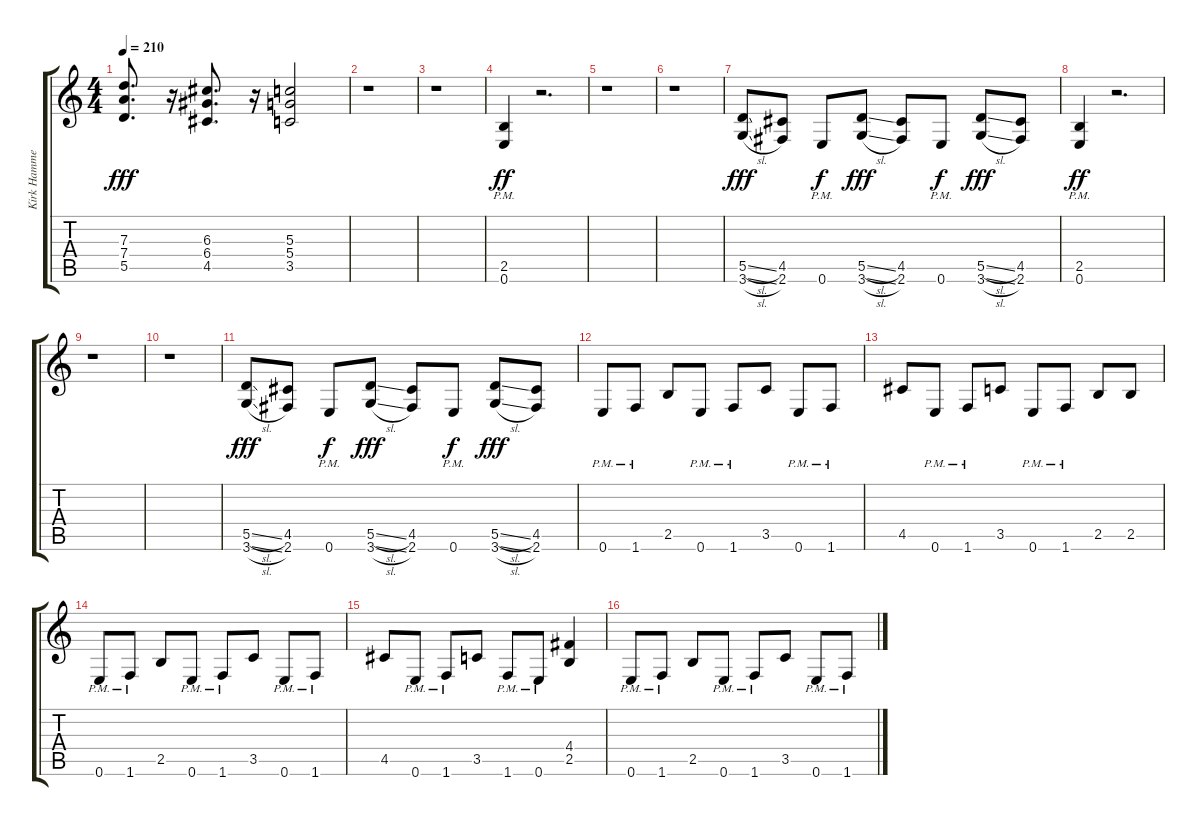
\track ("Kirk Hammett" "Kirk Hamme") {instrument distortionguitar}
\staff {score tabs}
\tuning (E4 B3 G3 D3 A2 E2) {hide}
\ts (4 4)
\tempo 210
\clef g2
\ks c
(7.3 7.4 5.5).8{d dy fff} r.16 (6.3 6.4 4.5).8{d} r.16 (5.3 5.4 3.5).2 |
r.1 |
r.1 |
(2.5{pm} 0.6{pm}).4{dy ff} r.2{d} |
r.1 |
r.1 |
(5.5{sl} 3.6{sl}).8{dy fff} (4.5 2.6).8 0.6{pm}.8{dy f} (5.5{sl} 3.6{sl}).8{dy fff} (4.5 2.6).8 0.6{pm}.8{dy f} (5.5{sl} 3.6{sl}).8{dy fff} (4.5 2.6).8 |
(2.5{pm} 0.6{pm}).4{dy ff} r.2{d} |
r.1 |
r.1 |
(5.5{sl} 3.6{sl}).8{dy fff} (4.5 2.6).8 0.6{pm}.8{dy f} (5.5{sl} 3.6{sl}).8{dy fff} (4.5 2.6).8 0.6{pm}.8{dy f} (5.5{sl} 3.6{sl}).8{dy fff} (4.5 2.6).8 |
0.6{pm}.8 1.6{pm}.8 2.5.8 0.6{pm}.8 1.6{pm}.8 3.5.8 0.6{pm}.8 1.6{pm}.8 |
4.5.8 0.6{pm}.8 1.6{pm}.8 3.5.8 0.6{pm}.8 1.6{pm}.8 2.5.8 2.5.8 |
0.6{pm}.8 1.6{pm}.8 2.5.8 0.6{pm}.8 1.6{pm}.8 3.5.8 0.6{pm}.8 1.6{pm}.8 |
4.5.8 0.6{pm}.8 1.6{pm}.8 3.5.8 1.6{pm}.8 0.6{pm}.8 (4.4 2.5).4 |
0.6{pm}.8 1.6{pm}.8 2.5.8 0.6{pm}.8 1.6{pm}.8 3.5.8 0.6{pm}.8 1.6{pm}.8
